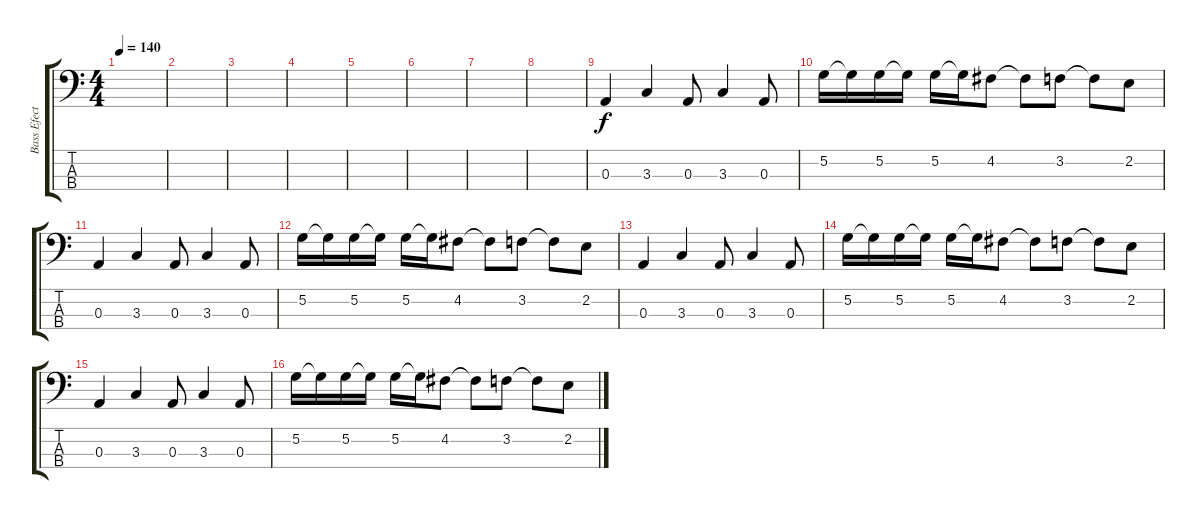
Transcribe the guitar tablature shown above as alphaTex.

\track ("Bass Efect" "Bass Efect") {instrument slapbass2}
\staff {score tabs}
\tuning (G2 D2 A1 E1) {hide}
\ts (4 4)
\tempo 140
\clef f4
\ks c
|
|
|
|
|
|
|
|
0.3.4 3.3.4 0.3.8 3.3.4 0.3.8 |
5.2.16 5.2{t}.16 5.2.16 5.2{t}.16 5.2.16 5.2{t}.16 4.2.8 4.2{t}.8 3.2.8 3.2{t}.8 2.2.8 |
0.3.4 3.3.4 0.3.8 3.3.4 0.3.8 |
5.2.16 5.2{t}.16 5.2.16 5.2{t}.16 5.2.16 5.2{t}.16 4.2.8 4.2{t}.8 3.2.8 3.2{t}.8 2.2.8 |
0.3.4 3.3.4 0.3.8 3.3.4 0.3.8 |
5.2.16 5.2{t}.16 5.2.16 5.2{t}.16 5.2.16 5.2{t}.16 4.2.8 4.2{t}.8 3.2.8 3.2{t}.8 2.2.8 |
0.3.4 3.3.4 0.3.8 3.3.4 0.3.8 |
5.2.16 5.2{t}.16 5.2.16 5.2{t}.16 5.2.16 5.2{t}.16 4.2.8 4.2{t}.8 3.2.8 3.2{t}.8 2.2.8
